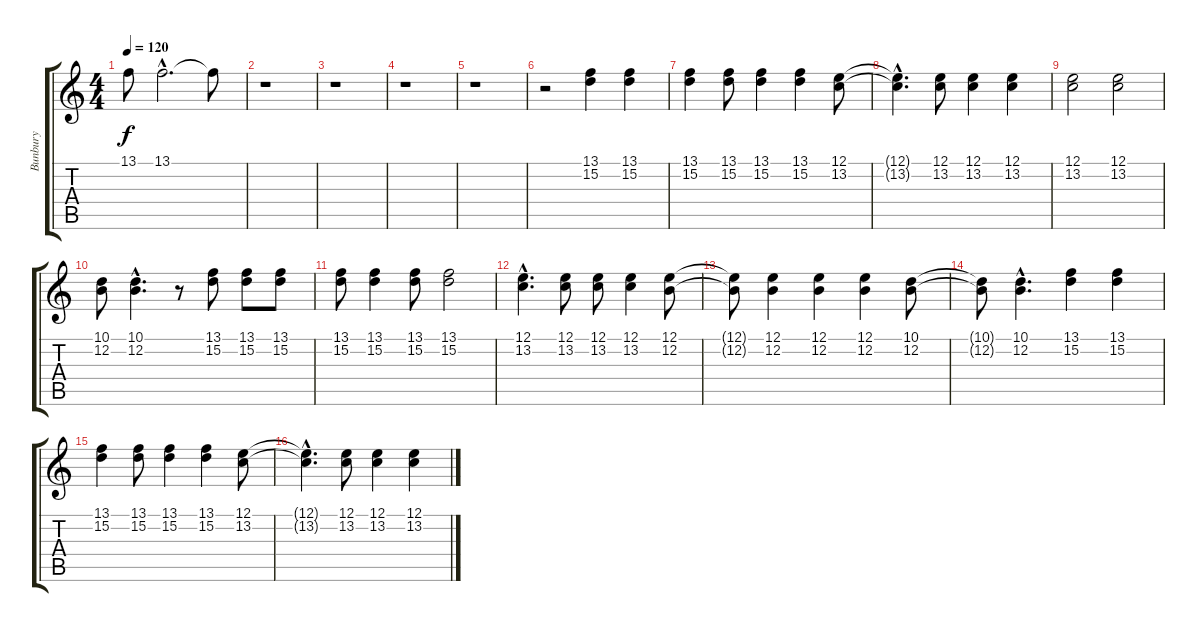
\track ("Bunbury" "Bunbury") {instrument sopranosax}
\staff {score tabs}
\tuning (E4 B3 G3 D3 A2 E2) {hide}
\ts (4 4)
\tempo 120
\clef g2
\ks c
13.1.8{dy f} 13.1{hac}.2{d} 13.1{t}.8 |
r.1 |
r.1 |
r.1 |
r.1 |
r.2 (13.1 15.2).4 (13.1 15.2).4 |
(13.1 15.2).4 (13.1 15.2).8 (13.1 15.2).4 (13.1 15.2).4 (12.1 13.2).8 |
(12.1{hac t} 13.2{hac t}).4{d} (12.1 13.2).8 (12.1 13.2).4 (12.1 13.2).4 |
(12.1 13.2).2 (12.1 13.2).2 |
(10.1 12.2).8 (10.1{hac} 12.2{hac}).4{d} r.8 (13.1 15.2).8 (13.1 15.2).8 (13.1 15.2).8 |
(13.1 15.2).8 (13.1 15.2).4 (13.1 15.2).8 (13.1 15.2).2 |
(12.1{hac} 13.2{hac}).4{d} (12.1 13.2).8 (12.1 13.2).8 (12.1 13.2).4 (12.1 12.2).8 |
(12.1{t} 12.2{t}).8 (12.1 12.2).4 (12.1 12.2).4 (12.1 12.2).4 (10.1 12.2).8 |
(10.1{t} 12.2{t}).8 (10.1{hac} 12.2{hac}).4{d} (13.1 15.2).4 (13.1 15.2).4 |
(13.1 15.2).4 (13.1 15.2).8 (13.1 15.2).4 (13.1 15.2).4 (12.1 13.2).8 |
(12.1{hac t} 13.2{hac t}).4{d} (12.1 13.2).8 (12.1 13.2).4 (12.1 13.2).4
